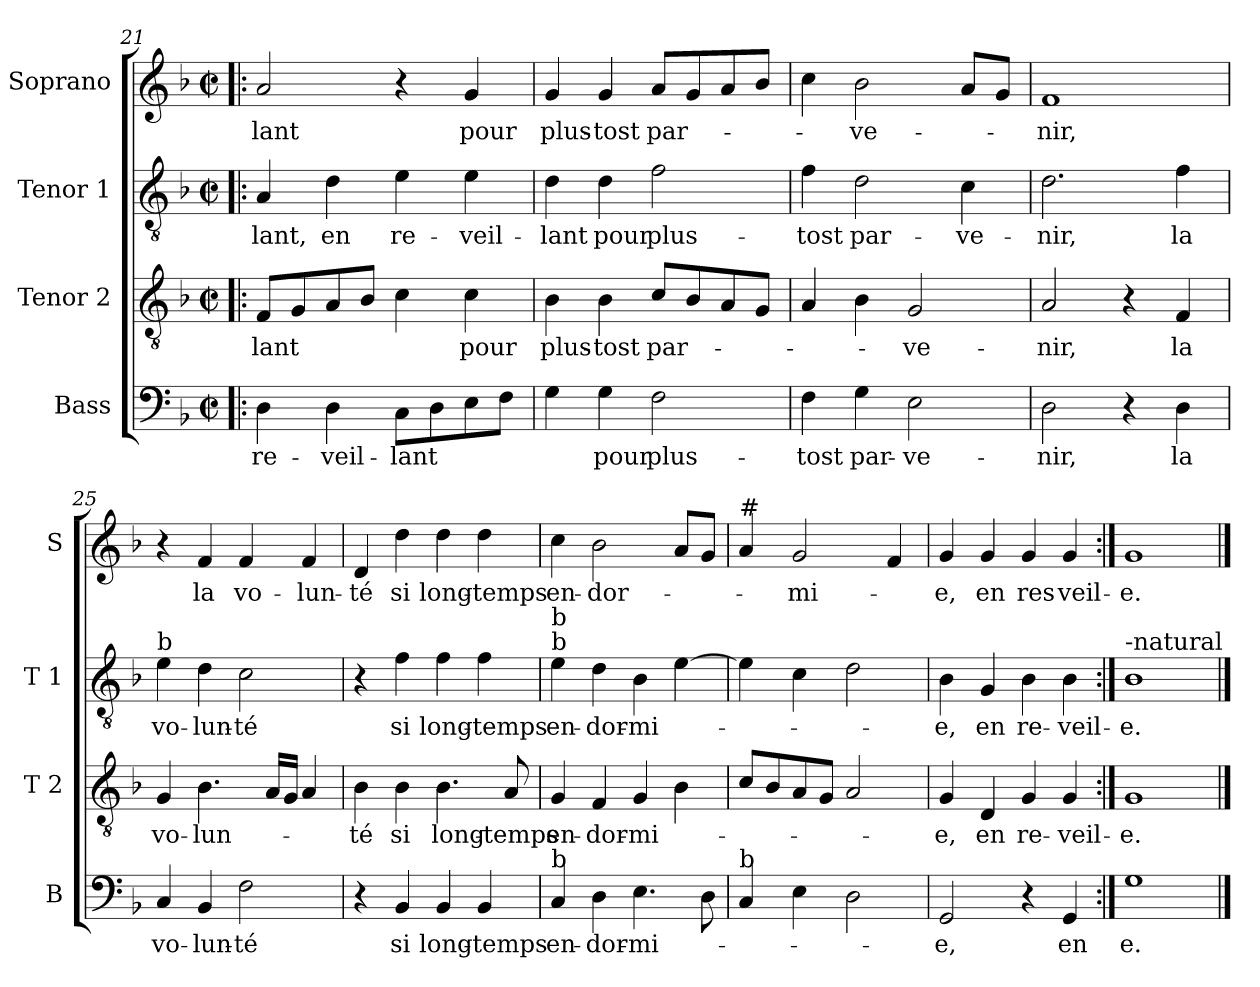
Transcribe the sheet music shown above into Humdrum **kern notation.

**kern	**text	**kern	**text	**kern	**text	**kern	**text
*part4	*part4	*part3	*part3	*part2	*part2	*part1	*part1
*staff4	*staff4	*staff3	*staff3	*staff2	*staff2	*staff1	*staff1
*I"Bass	*	*I"Tenor 2	*	*I"Tenor 1	*	*I"Soprano	*
*I'B	*	*I'T 2	*	*I'T 1	*	*I'S	*
*clefF4	*	*clefGv2	*	*clefGv2	*	*clefG2	*
*k[b-]	*	*k[b-]	*	*k[b-]	*	*k[b-]	*
*F:	*	*F:	*	*F:	*	*F:	*
*M2/2	*	*M2/2	*	*M2/2	*	*M2/2	*
*met(c|)	*	*met(c|)	*	*met(c|)	*	*met(c|)	*
=21!|:	=21!|:	=21!|:	=21!|:	=21!|:	=21!|:	=21!|:	=21!|:
!	!LO:LY:b	!	!LO:LY:b	!	!LO:LY:b	!	!LO:LY:b
4D\	re-	8F/L	-lant	4A/	-lant,	2a/	-lant
.	.	8G/	.	.	.	.	.
!	!LO:LY:b	!	!	!	!LO:LY:b	!	!
4D\	-veil-	8A/	.	4d\	en	.	.
.	.	8B-/J	.	.	.	.	.
!	!LO:LY:b	!	!	!	!LO:LY:b	!	!
8C\L	-lant	4c\	.	4e\	re-	4r	.
8D\	.	.	.	.	.	.	.
!	!	!	!LO:LY:b	!	!LO:LY:b	!	!LO:LY:b
8E\	.	4c\	pour	4e\	-veil-	4g/	pour
8F\J	.	.	.	.	.	.	.
=22	=22	=22	=22	=22	=22	=22	=22
!	!	!	!LO:LY:b	!	!LO:LY:b	!	!LO:LY:b
4G\	.	4B-\	plus-	4d\	-lant	4g/	plus-
!	!LO:LY:b	!	!LO:LY:b	!	!LO:LY:b	!	!LO:LY:b
4G\	pour	4B-\	-tost	4d\	pour	4g/	-tost
!	!LO:LY:b	!	!LO:LY:b	!	!LO:LY:b	!	!LO:LY:b
2F\	plus-	8c/L	par-	2f\	plus-	8a/L	par-
.	.	8B-/	.	.	.	8g/	.
.	.	8A/	.	.	.	8a/	.
.	.	8G/J	.	.	.	8b-/J	.
=23	=23	=23	=23	=23	=23	=23	=23
!	!LO:LY:b	!	!	!	!LO:LY:b	!	!
4F\	-tost	4A/	.	4f\	-tost	4cc\	.
!	!LO:LY:b	!	!	!	!LO:LY:b	!	!LO:LY:b
4G\	par-	4B-\	.	2d\	par-	2b-\	-ve-
!	!LO:LY:b	!	!LO:LY:b	!	!	!	!
2E\	-ve-	2G/	-ve-	.	.	.	.
!	!	!	!	!	!LO:LY:b	!	!
.	.	.	.	4c\	-ve-	8a/L	.
.	.	.	.	.	.	8g/J	.
!!LO:LB:g=z
=24	=24	=24	=24	=24	=24	=24	=24
!	!LO:LY:b	!	!LO:LY:b	!	!LO:LY:b	!	!LO:LY:b
2D\	-nir,	2A/	-nir,	2.d\	-nir,	1f	-nir,
4r	.	4r	.	.	.	.	.
!	!LO:LY:b	!	!LO:LY:b	!	!LO:LY:b	!	!
4D\	la	4F/	la	4f\	la	.	.
=25	=25	=25	=25	=25	=25	=25	=25
!	!	!	!	!LO:TX:a:t=b	!	!	!
!	!LO:LY:b	!	!LO:LY:b	!	!LO:LY:b	!	!
4C/	vo-	4G/	vo-	4e\	vo-	4r	.
!	!LO:LY:b	!	!LO:LY:b	!	!LO:LY:b	!	!LO:LY:b
4BB-/	-lun-	4.B-\	-lun-	4d\	-lun-	4f/	la
!	!LO:LY:b	!	!	!	!LO:LY:b	!	!LO:LY:b
2F\	-té	.	.	2c\	-té	4f/	vo-
.	.	16A/LL	.	.	.	.	.
.	.	16G/JJ	.	.	.	.	.
!	!	!	!	!	!	!	!LO:LY:b
.	.	4A/	.	.	.	4f/	-lun-
=26	=26	=26	=26	=26	=26	=26	=26
!	!	!	!LO:LY:b	!	!	!	!LO:LY:b
4r	.	4B-\	-té	4r	.	4d/	-té
!	!LO:LY:b	!	!LO:LY:b	!	!LO:LY:b	!	!LO:LY:b
4BB-/	si	4B-\	si	4f\	si	4dd\	si
!	!LO:LY:b	!	!LO:LY:b	!	!LO:LY:b	!	!LO:LY:b
4BB-/	long-	4.B-\	long-	4f\	long-	4dd\	long-
!	!LO:LY:b	!	!	!	!LO:LY:b	!	!LO:LY:b
4BB-/	-temps	.	.	4f\	-temps	4dd\	-temps
!	!	!	!LO:LY:b	!	!	!	!
.	.	8A/	-temps	.	.	.	.
=27	=27	=27	=27	=27	=27	=27	=27
!	!	!	!	!LO:TX:a:t=b	!	!	!
!	!	!	!	!LO:TX:a:t=b	!	!	!
!LO:TX:a:t=b	!	!	!	!	!	!	!
!	!LO:LY:b	!	!LO:LY:b	!	!LO:LY:b	!	!LO:LY:b
4C/	en-	4G/	en-	4e\	en-	4cc\	en-
!	!LO:LY:b	!	!LO:LY:b	!	!LO:LY:b	!	!LO:LY:b
4D\	-dor-	4F/	-dor-	4d\	-dor-	2b-\	-dor-
!	!LO:LY:b	!	!LO:LY:b	!	!LO:LY:b	!	!
4.E\	-mi-	4G/	-mi-	4B-\	-mi-	.	.
.	.	4B-\	.	[4e\	.	8a/L	.
8D\	.	.	.	.	.	8g/J	.
=28	=28	=28	=28	=28	=28	=28	=28
!	!	!	!	!	!	!LO:TX:a:t=#	!
!LO:TX:a:t=b	!	!	!	!	!	!	!
4C/	.	8c/L	.	4e\]	.	4a/	.
.	.	8B-/	.	.	.	.	.
!	!	!	!	!	!	!	!LO:LY:b
4E\	.	8A/	.	4c\	.	2g/	-mi-
.	.	8G/J	.	.	.	.	.
2D\	.	2A/	.	2d\	.	.	.
.	.	.	.	.	.	4f/	.
=29	=29	=29	=29	=29	=29	=29	=29
!	!LO:LY:b	!	!LO:LY:b	!	!LO:LY:b	!	!LO:LY:b
2GG/	-e,	4G/	-e,	4B-\	-e,	4g/	-e,
!	!	!	!LO:LY:b	!	!LO:LY:b	!	!LO:LY:b
.	.	4D/	en	4G/	en	4g/	en
!	!	!	!LO:LY:b	!	!LO:LY:b	!	!LO:LY:b
4r	.	4G/	re-	4B-\	re-	4g/	res
!	!LO:LY:b	!	!LO:LY:b	!	!LO:LY:b	!	!LO:LY:b
4GG/	en	4G/	-veil-	4B-\	-veil-	4g/	veil-
=30:|!	=30:|!	=30:|!	=30:|!	=30:|!	=30:|!	=30:|!	=30:|!
!	!	!	!	!LO:TX:a:t=-natural	!	!	!
!	!LO:LY:b	!	!LO:LY:b	!	!LO:LY:b	!	!LO:LY:b
1G	e.	1G	-e.	1B-	-e.	1g	-e.
==	==	==	==	==	==	==	==
*-	*-	*-	*-	*-	*-	*-	*-
